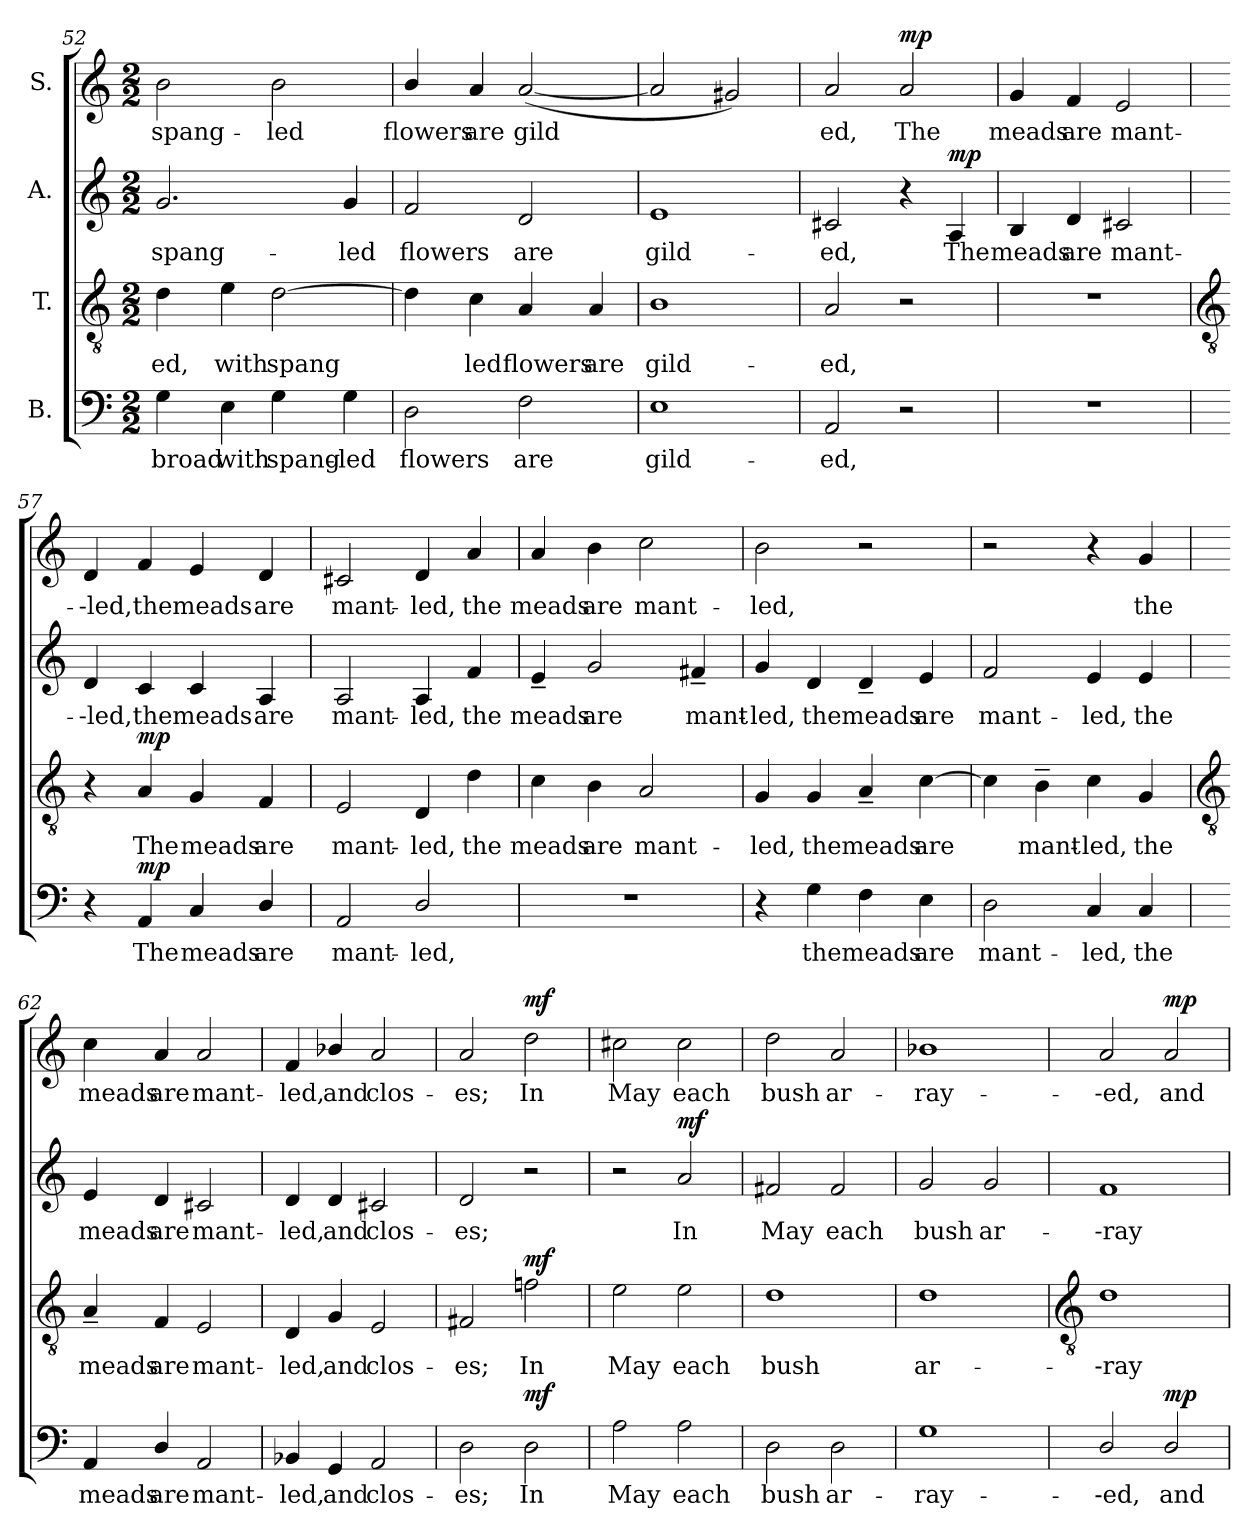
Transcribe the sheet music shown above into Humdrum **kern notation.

**kern	**text	**dynam	**kern	**text	**dynam	**kern	**text	**dynam	**kern	**text	**dynam
*part4	*part4	*part4	*part3	*part3	*part3	*part2	*part2	*part2	*part1	*part1	*part1
*staff4	*staff4	*staff4	*staff3	*staff3	*staff3	*staff2	*staff2	*staff2	*staff1	*staff1	*staff1
*I"B.	*	*	*I"T.	*	*	*I"A.	*	*	*I"S.	*	*
*clefF4	*	*	*clefGv2	*	*	*clefG2	*	*	*clefG2	*	*
*k[]	*	*	*k[]	*	*	*k[]	*	*	*k[]	*	*
*C:	*	*	*C:	*	*	*C:	*	*	*C:	*	*
*M2/2	*	*	*M2/2	*	*	*M2/2	*	*	*M2/2	*	*
=52	=52	=52	=52	=52	=52	=52	=52	=52	=52	=52	=52
!	!LO:LY:b	!	!	!LO:LY:b	!	!	!LO:LY:b	!	!	!LO:LY:b	!
4G	-broad	.	4d	-ed,	.	2.g	spang-	.	2b	spang-	.
!	!LO:LY:b	!	!	!LO:LY:b	!	!	!	!	!	!	!
4E	with	.	4e	with	.	.	.	.	.	.	.
!	!LO:LY:b	!	!	!LO:LY:b	!	!	!	!	!	!LO:LY:b	!
4G	spang-	.	[2d	spang	.	.	.	.	2b	-led	.
!	!LO:LY:b	!	!	!	!	!	!LO:LY:b	!	!	!	!
4G	-led	.	.	.	.	4g	-led	.	.	.	.
=53	=53	=53	=53	=53	=53	=53	=53	=53	=53	=53	=53
!	!LO:LY:b	!	!	!	!	!	!LO:LY:b	!	!	!LO:LY:b	!
2D	flowers	.	4d]	.	.	2f	flowers	.	4b/	flowers	.
!	!	!	!	!LO:LY:b	!	!	!	!	!	!LO:LY:b	!
.	.	.	4c	led	.	.	.	.	4a	are	.
!	!LO:LY:b	!	!	!LO:LY:b	!	!	!LO:LY:b	!	!	!LO:LY:b	!
2F	are	.	4A	flowers	.	2d	are	.	(<[2a	gild	.
!	!	!	!	!LO:LY:b	!	!	!	!	!	!	!
.	.	.	4A	are	.	.	.	.	.	.	.
=54	=54	=54	=54	=54	=54	=54	=54	=54	=54	=54	=54
!	!LO:LY:b	!	!	!LO:LY:b	!	!	!LO:LY:b	!	!	!	!
1E	gild-	.	1B	gild-	.	1e	gild-	.	2a]	.	.
.	.	.	.	.	.	.	.	.	2g#X)	.	.
=55	=55	=55	=55	=55	=55	=55	=55	=55	=55	=55	=55
!	!LO:LY:b	!	!	!LO:LY:b	!	!	!LO:LY:b	!	!	!LO:LY:b	!
2AA	-ed,	.	2A	-ed,	.	2c#X	-ed,	.	2a	ed,	.
!	!	!	!	!	!	!	!	!	!	!LO:LY:b	!LO:DY:a
2r	.	.	2r	.	.	4r	.	.	2a	The	mp
!	!	!	!	!	!	!	!LO:LY:b	!LO:DY:a	!	!	!
.	.	.	.	.	.	4A	The	mp	.	.	.
=56	=56	=56	=56	=56	=56	=56	=56	=56	=56	=56	=56
!	!	!	!	!	!	!	!LO:LY:b	!	!	!LO:LY:b	!
1r	.	.	1r	.	.	4B	meads	.	4g	meads	.
!	!	!	!	!	!	!	!LO:LY:b	!	!	!LO:LY:b	!
.	.	.	.	.	.	4d	are	.	4f	are	.
!	!	!	!	!	!	!	!LO:LY:b	!	!	!LO:LY:b	!
.	.	.	.	.	.	2c#X	mant-	.	2e	mant-	.
!!LO:LB:g=z
=57	=57	=57	=57	=57	=57	=57	=57	=57	=57	=57	=57
*	*	*	*clefGv2	*	*	*	*	*	*	*	*
!	!	!	!	!	!	!	!LO:LY:b	!	!	!LO:LY:b	!
4r	.	.	4r	.	.	4d	--led,	.	4d	--led,	.
!	!LO:LY:b	!LO:DY:a	!	!LO:LY:b	!LO:DY:a	!	!LO:LY:b	!	!	!LO:LY:b	!
4AA	The	mp	4A	The	mp	4c	the	.	4f	the	.
!	!LO:LY:b	!	!	!LO:LY:b	!	!	!LO:LY:b	!	!	!LO:LY:b	!
4C	meads	.	4G	meads	.	4c	meads	.	4e	meads	.
!	!LO:LY:b	!	!	!LO:LY:b	!	!	!LO:LY:b	!	!	!LO:LY:b	!
4D/	are	.	4F	are	.	4A	are	.	4d	are	.
=58	=58	=58	=58	=58	=58	=58	=58	=58	=58	=58	=58
!	!LO:LY:b	!	!	!LO:LY:b	!	!	!LO:LY:b	!	!	!LO:LY:b	!
2AA/	mant-	.	2E	mant-	.	2A	mant-	.	2c#X	mant-	.
!	!LO:LY:b	!	!	!LO:LY:b	!	!	!LO:LY:b	!	!	!LO:LY:b	!
2D/	-led,	.	4D	-led,	.	4A	-led,	.	4d	-led,	.
!	!	!	!	!LO:LY:b	!	!	!LO:LY:b	!	!	!LO:LY:b	!
.	.	.	4d	the	.	4f	the	.	4a	the	.
=59	=59	=59	=59	=59	=59	=59	=59	=59	=59	=59	=59
!	!	!	!	!LO:LY:b	!	!	!LO:LY:b	!	!	!LO:LY:b	!
1r	.	.	4c	meads	.	4e~	meads	.	4a	meads	.
!	!	!	!	!LO:LY:b	!	!	!LO:LY:b	!	!	!LO:LY:b	!
.	.	.	4B	are	.	2g	are	.	4b	are	.
!	!	!	!	!LO:LY:b	!	!	!	!	!	!LO:LY:b	!
.	.	.	2A	mant-	.	.	.	.	2cc	mant-	.
!	!	!	!	!	!	!	!LO:LY:b	!	!	!	!
.	.	.	.	.	.	4f#X~	mant-	.	.	.	.
=60	=60	=60	=60	=60	=60	=60	=60	=60	=60	=60	=60
!	!	!	!	!LO:LY:b	!	!	!LO:LY:b	!	!	!LO:LY:b	!
4r	.	.	4G	-led,	.	4g	-led,	.	2b	-led,	.
!	!LO:LY:b	!	!	!LO:LY:b	!	!	!LO:LY:b	!	!	!	!
4G	the	.	4G	the	.	4d	the	.	.	.	.
!	!LO:LY:b	!	!	!LO:LY:b	!	!	!LO:LY:b	!	!	!	!
4F	meads	.	4A~	meads	.	4d~	meads	.	2r	.	.
!	!LO:LY:b	!	!	!LO:LY:b	!	!	!LO:LY:b	!	!	!	!
4E	are	.	[4c	are	.	4e	are	.	.	.	.
=61	=61	=61	=61	=61	=61	=61	=61	=61	=61	=61	=61
!	!LO:LY:b	!	!	!	!	!	!LO:LY:b	!	!	!	!
2D	mant-	.	4c]	.	.	2f	mant-	.	2r	.	.
!	!	!	!	!LO:LY:b	!	!	!	!	!	!	!
.	.	.	4B~	mant-	.	.	.	.	.	.	.
!	!LO:LY:b	!	!	!LO:LY:b	!	!	!LO:LY:b	!	!	!	!
4C	-led,	.	4c	-led,	.	4e	-led,	.	4r	.	.
!	!LO:LY:b	!	!	!LO:LY:b	!	!	!LO:LY:b	!	!	!LO:LY:b	!
4C	the	.	4G	the	.	4e	the	.	4g	the	.
!!LO:LB:g=z
=62	=62	=62	=62	=62	=62	=62	=62	=62	=62	=62	=62
*	*	*	*clefGv2	*	*	*	*	*	*	*	*
!	!LO:LY:b	!	!	!LO:LY:b	!	!	!LO:LY:b	!	!	!LO:LY:b	!
4AA	meads	.	4A~	meads	.	4e	meads	.	4cc	meads	.
!	!LO:LY:b	!	!	!LO:LY:b	!	!	!LO:LY:b	!	!	!LO:LY:b	!
4D/	are	.	4F	are	.	4d	are	.	4a	are	.
!	!LO:LY:b	!	!	!LO:LY:b	!	!	!LO:LY:b	!	!	!LO:LY:b	!
2AA	mant-	.	2E	mant-	.	2c#X	mant-	.	2a	mant-	.
=63	=63	=63	=63	=63	=63	=63	=63	=63	=63	=63	=63
!	!LO:LY:b	!	!	!LO:LY:b	!	!	!LO:LY:b	!	!	!LO:LY:b	!
4BB-X	-led,	.	4D	-led,	.	4d	-led,	.	4f	-led,	.
!	!LO:LY:b	!	!	!LO:LY:b	!	!	!LO:LY:b	!	!	!LO:LY:b	!
4GG	and	.	4G	and	.	4d	and	.	4b-X/	and	.
!	!LO:LY:b	!	!	!LO:LY:b	!	!	!LO:LY:b	!	!	!LO:LY:b	!
2AA	clos-	.	2E	clos-	.	2c#X	clos-	.	2a	clos-	.
=64	=64	=64	=64	=64	=64	=64	=64	=64	=64	=64	=64
!	!LO:LY:b	!	!	!LO:LY:b	!	!	!LO:LY:b	!	!	!LO:LY:b	!
2D	-es;	.	2F#X	-es;	.	2d	-es;	.	2a	-es;	.
!	!LO:LY:b	!LO:DY:a	!	!LO:LY:b	!LO:DY:a	!	!	!	!	!LO:LY:b	!LO:DY:a
2D	In	mf	2fn	In	mf	2r	.	.	2dd	In	mf
=65	=65	=65	=65	=65	=65	=65	=65	=65	=65	=65	=65
!	!LO:LY:b	!	!	!LO:LY:b	!	!	!	!	!	!LO:LY:b	!
2A	May	.	2e	May	.	2r	.	.	2cc#X	May	.
!	!LO:LY:b	!	!	!LO:LY:b	!	!	!LO:LY:b	!LO:DY:a	!	!LO:LY:b	!
2A	each	.	2e	each	.	2a	In	mf	2cc#	each	.
=66	=66	=66	=66	=66	=66	=66	=66	=66	=66	=66	=66
!	!LO:LY:b	!	!	!LO:LY:b	!	!	!LO:LY:b	!	!	!LO:LY:b	!
2D	bush	.	1d	bush	.	2f#X	May	.	2dd	bush	.
!	!LO:LY:b	!	!	!	!	!	!LO:LY:b	!	!	!LO:LY:b	!
2D	ar-	.	.	.	.	2f#	each	.	2a	ar-	.
=67	=67	=67	=67	=67	=67	=67	=67	=67	=67	=67	=67
!	!LO:LY:b	!	!	!LO:LY:b	!	!	!LO:LY:b	!	!	!LO:LY:b	!
1G	-ray-	.	1d	ar-	.	2g	bush	.	1b-X	-ray-	.
!	!	!	!	!	!	!	!LO:LY:b	!	!	!	!
.	.	.	.	.	.	2g	ar-	.	.	.	.
!!LO:LB:g=z
=68	=68	=68	=68	=68	=68	=68	=68	=68	=68	=68	=68
*	*	*	*clefGv2	*	*	*	*	*	*	*	*
!	!LO:LY:b	!	!	!LO:LY:b	!	!	!LO:LY:b	!	!	!LO:LY:b	!
2D/	--ed,	.	1d	--ray-	.	1f	--ray-	.	2a	--ed,	.
!	!LO:LY:b	!LO:DY:a	!	!	!	!	!	!	!	!LO:LY:b	!LO:DY:a
2D/	and	mp	.	.	.	.	.	.	2a	and	mp
=	=	=	=	=	=	=	=	=	=	=	=
*-	*-	*-	*-	*-	*-	*-	*-	*-	*-	*-	*-
